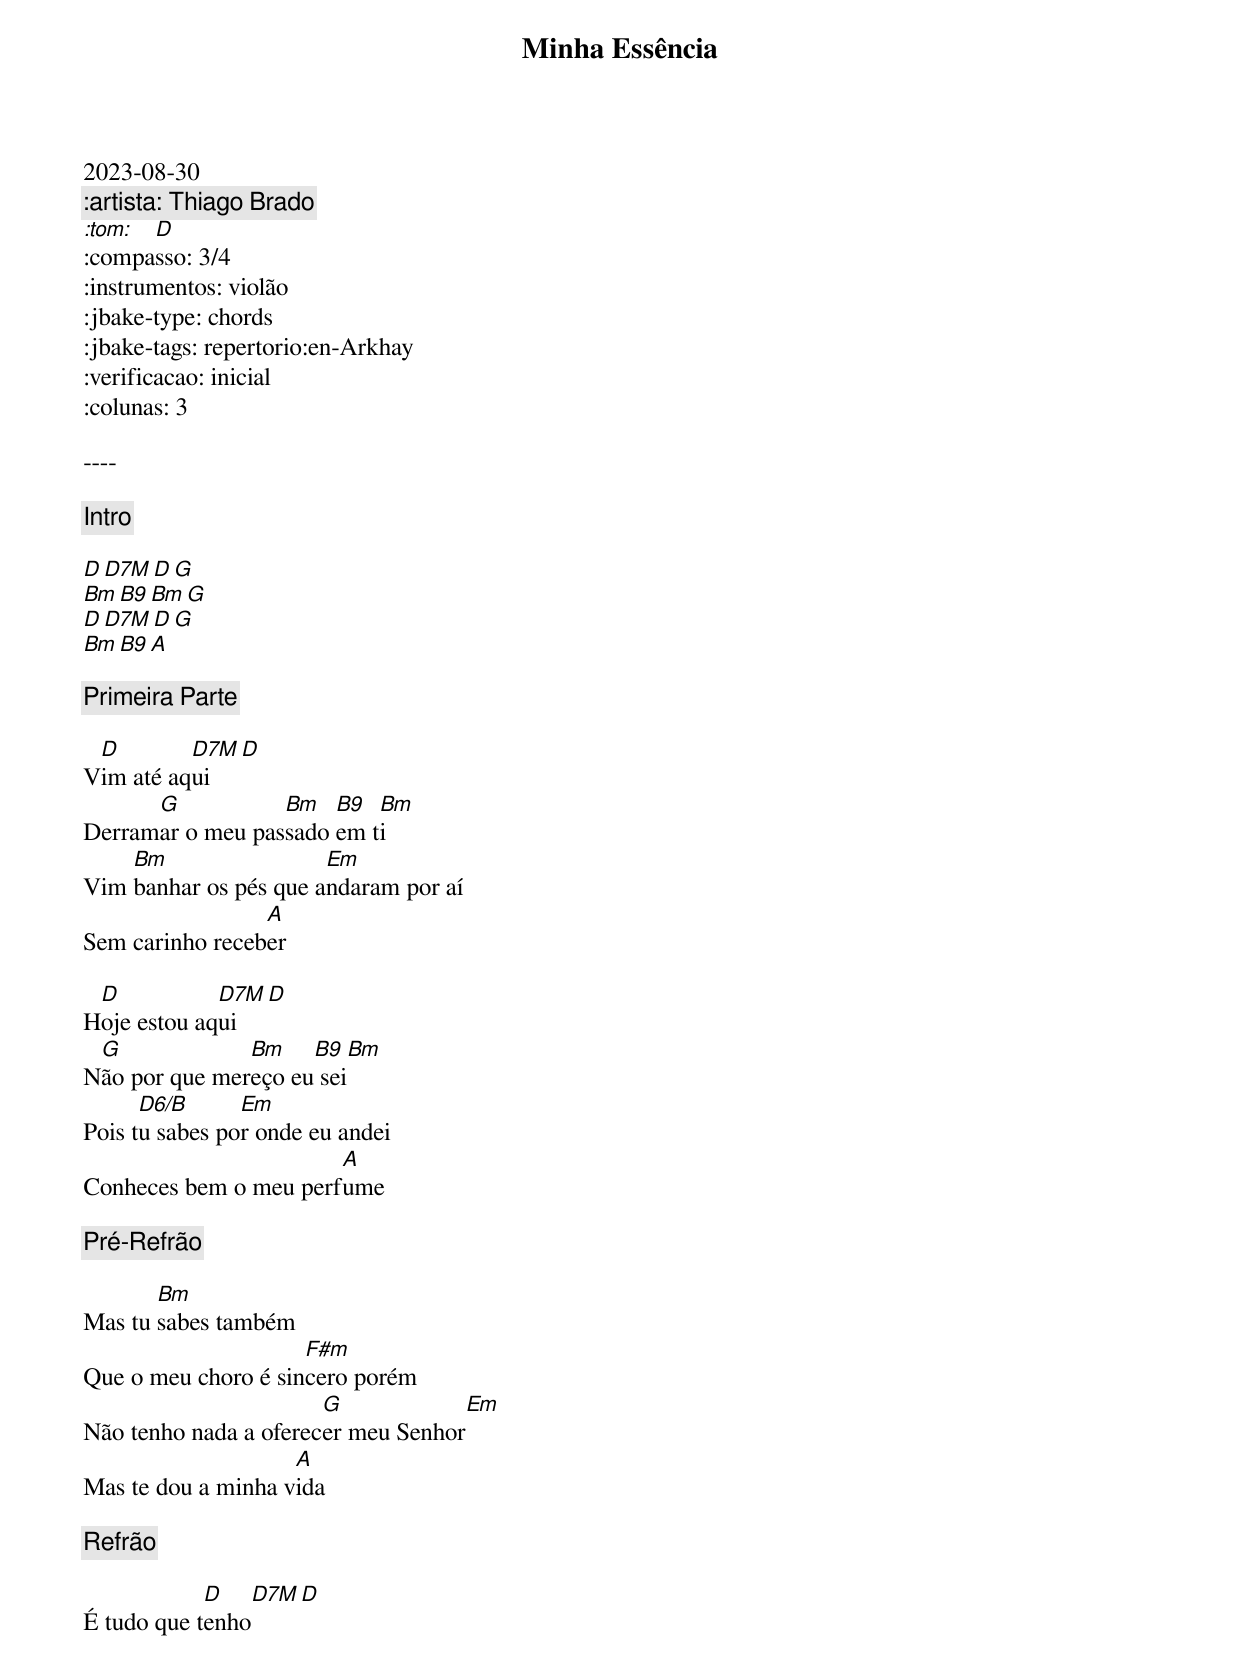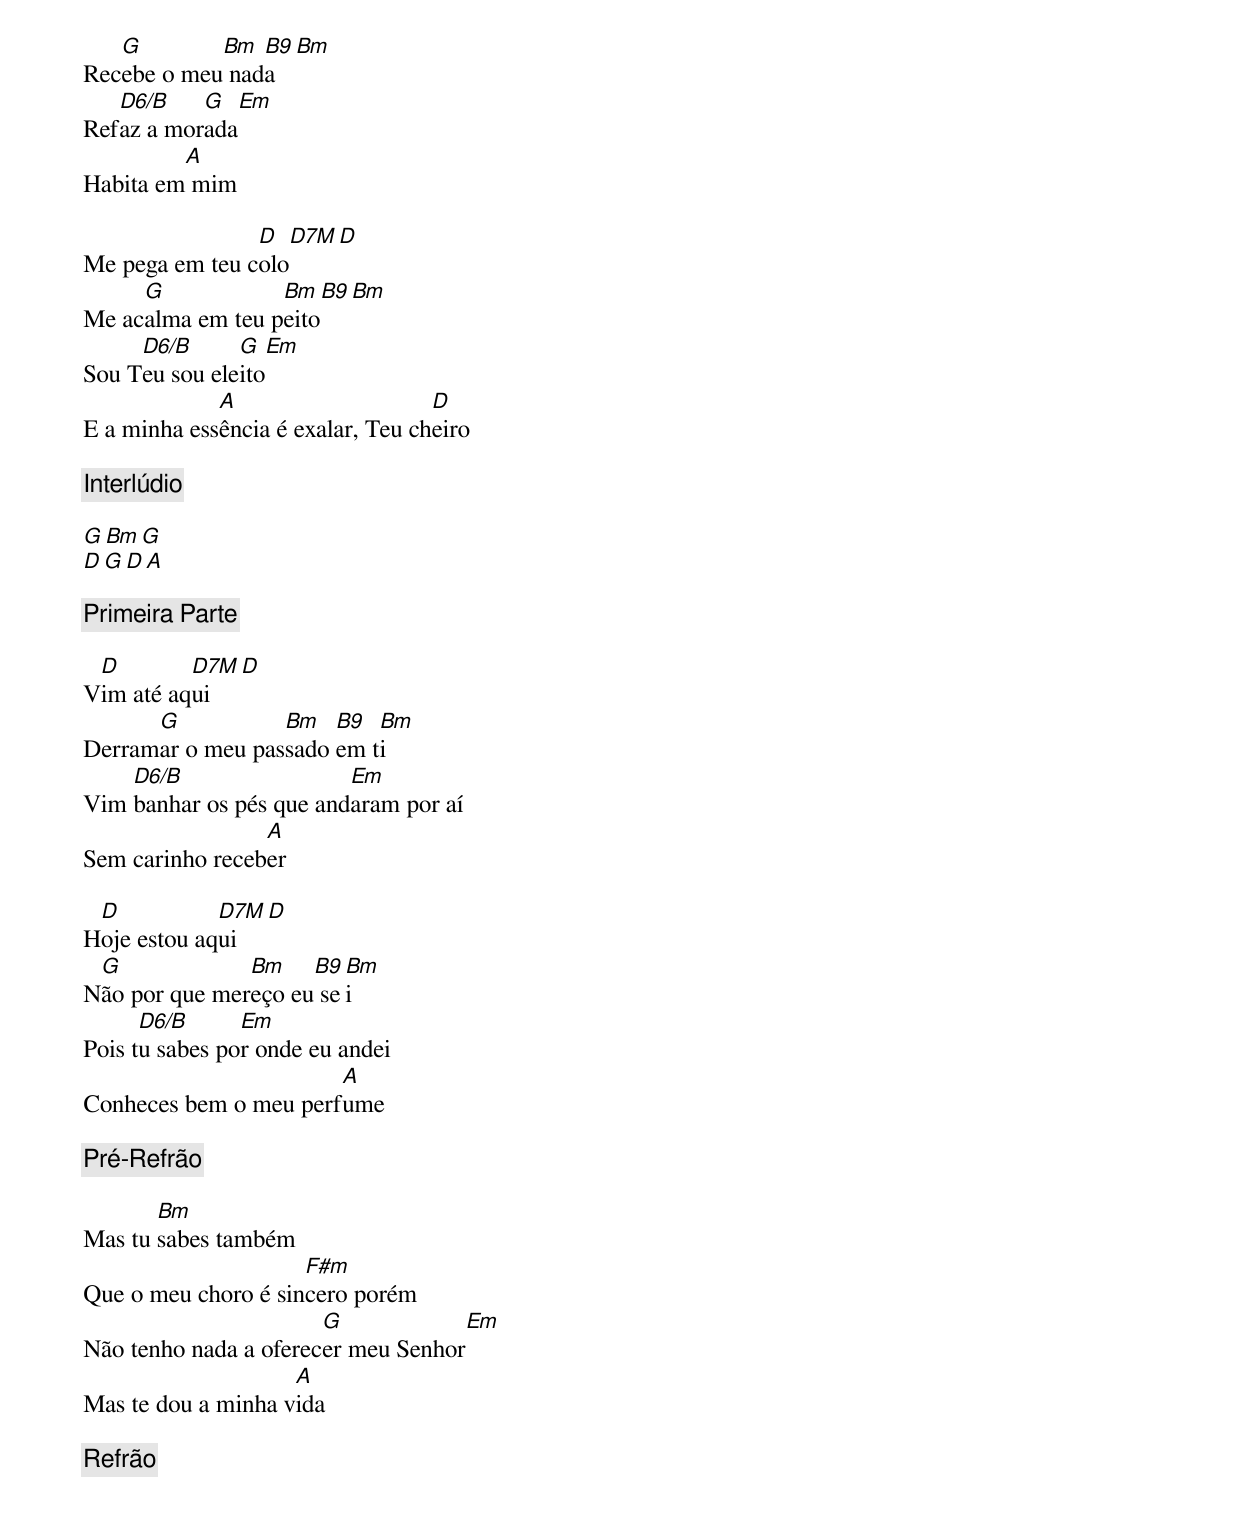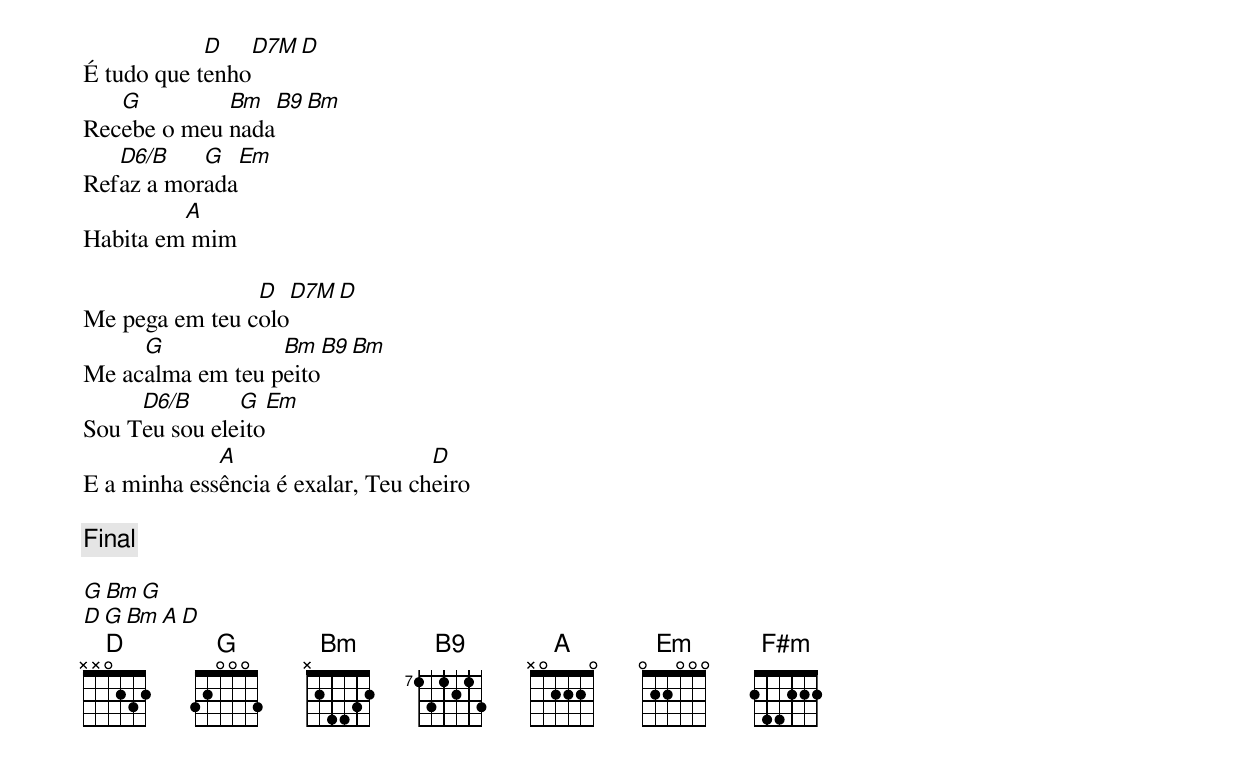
Minha Essência
2023-08-30
:artista: Thiago Brado
:tom: D
:compasso: 3/4
:instrumentos: violão
:jbake-type: chords
:jbake-tags: repertorio:en-Arkhay
:verificacao: inicial
:colunas: 3

----

[Intro]

D  D7M  D  G
Bm  B9  Bm  G
D  D7M  D  G
Bm  B9  A

[Primeira Parte]

 D        D7M  D
Vim até aqui
      G           Bm   B9  Bm
Derramar o meu passado em ti
    Bm                 Em
Vim banhar os pés que andaram por aí
                 A
Sem carinho receber

 D           D7M  D
Hoje estou aqui
 G             Bm    B9  Bm
Não por que mereço eu sei
      D6/B      Em
Pois tu sabes por onde eu andei
                       A
Conheces bem o meu perfume

[Pré-Refrão]

       Bm
Mas tu sabes também
                     F#m
Que o meu choro é sincero porém
                       G            Em
Não tenho nada a oferecer meu Senhor
                    A
Mas te dou a minha vida

[Refrão]

            D    D7M  D
É tudo que tenho
   G        Bm  B9  Bm
Recebe o meu nada
   D6/B    G   Em
Refaz a morada
         A
Habita em mim

                D   D7M  D
Me pega em teu colo
     G            Bm  B9  Bm
Me acalma em teu peito
     D6/B      G    Em
Sou Teu sou eleito
             A                     D
E a minha essência é exalar, Teu cheiro

[Interlúdio]

G  Bm  G
D  G  D  A

[Primeira Parte]

 D        D7M  D
Vim até aqui
      G           Bm   B9  Bm
Derramar o meu passado em ti
    D6/B                 Em
Vim banhar os pés que andaram por aí
                 A
Sem carinho receber

 D           D7M   D
Hoje estou aqui
 G             Bm    B9 Bm
Não por que mereço eu sei
      D6/B      Em
Pois tu sabes por onde eu andei
                       A
Conheces bem o meu perfume

[Pré-Refrão]

       Bm
Mas tu sabes também
                     F#m
Que o meu choro é sincero porém
                       G            Em
Não tenho nada a oferecer meu Senhor
                    A
Mas te dou a minha vida

[Refrão]

            D    D7M  D
É tudo que tenho
   G         Bm   B9  Bm
Recebe o meu nada
   D6/B    G   Em
Refaz a morada
         A
Habita em mim

                D   D7M  D
Me pega em teu colo
     G            Bm   B9  Bm
Me acalma em teu peito
     D6/B      G   Em
Sou Teu sou eleito
             A                     D
E a minha essência é exalar, Teu cheiro

[Final]

G  Bm  G
D  G  Bm  A  D
